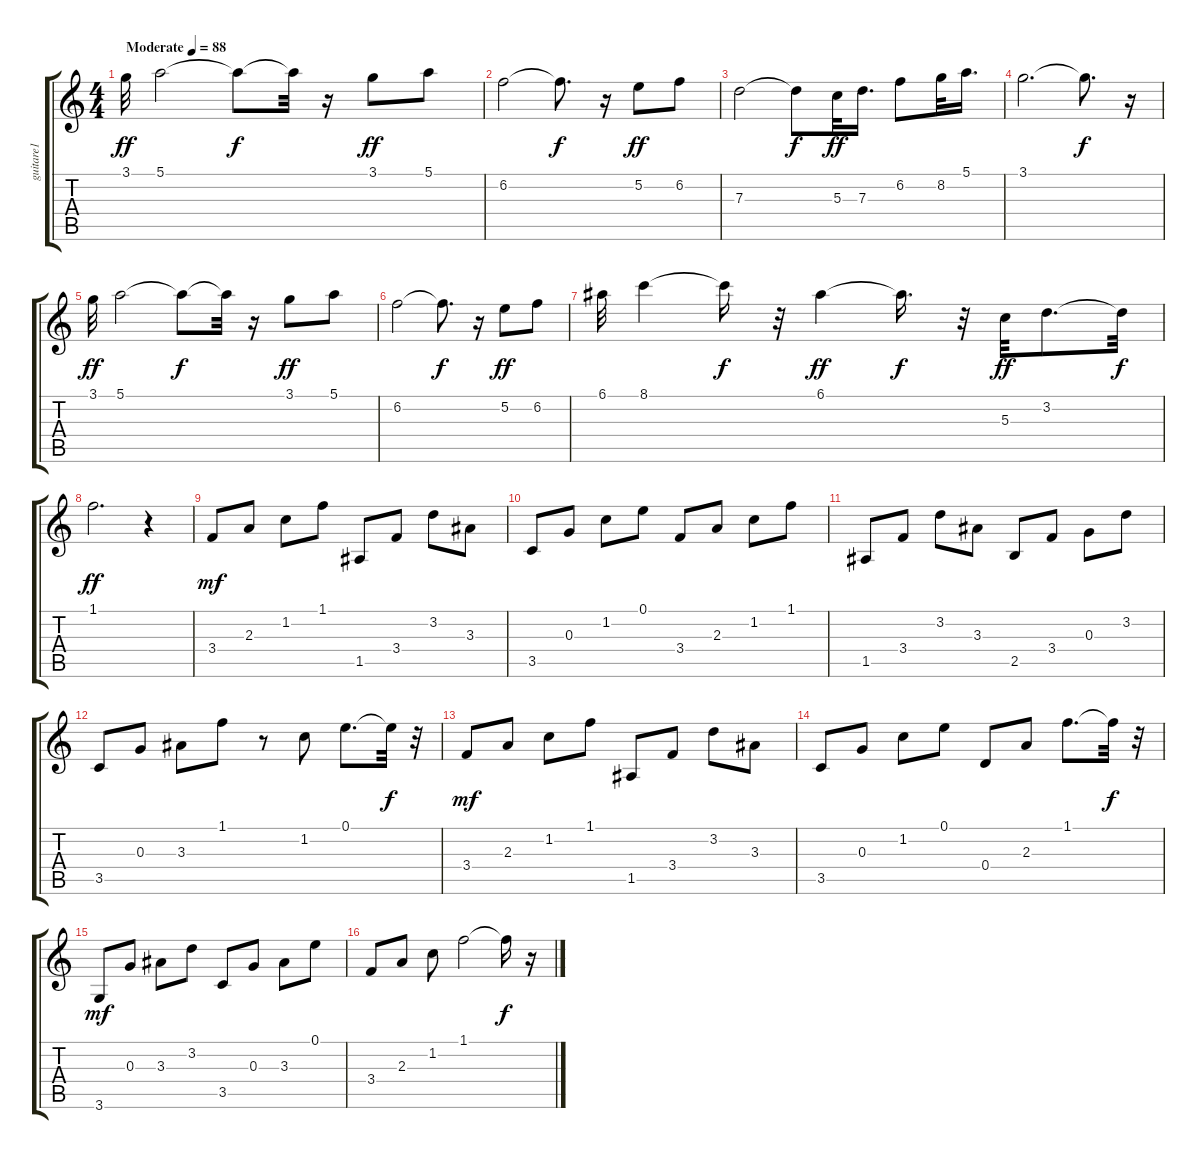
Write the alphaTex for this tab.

\track ("guitare1" "guitare1") {instrument acousticguitarsteel}
\staff {score tabs}
\tuning (E4 B3 G3 D3 A2 E2) {hide}
\ts (4 4)
\tempo (88 "Moderate")
\clef g2
\ks c
3.1.32{dy ff instrument acousticguitarsteel} 5.1.2 5.1{t}.8{dy f} 5.1{t}.32 r.16 3.1.8{dy ff} 5.1.8 |
6.2.2 6.2{t}.8{d dy f} r.16 5.2.8{dy ff} 6.2.8 |
7.3.2 7.3{t}.8{dy f} 5.3.32{dy ff} 7.3.16{d} 6.2.8 8.2.32 5.1.16{d} |
3.1.2{d} 3.1{t}.8{d dy f} r.16 |
3.1.32{dy ff} 5.1.2 5.1{t}.8{dy f} 5.1{t}.32 r.16 3.1.8{dy ff} 5.1.8 |
6.2.2 6.2{t}.8{d dy f} r.16 5.2.8{dy ff} 6.2.8 |
6.1.32 8.1.4 8.1{t}.16{dy f} r.32 6.1.4{dy ff} 6.1{t}.16{d dy f} r.32 5.3.32{dy ff} 3.2.8{d} 3.2{t}.32{dy f} |
1.1.2{d dy ff} r.4 |
3.4.8{dy mf} 2.3.8 1.2.8 1.1.8 1.5.8 3.4.8 3.2.8 3.3.8 |
3.5.8 0.3.8 1.2.8 0.1.8 3.4.8 2.3.8 1.2.8 1.1.8 |
1.5.8 3.4.8 3.2.8 3.3.8 2.5.8 3.4.8 0.3.8 3.2.8 |
3.5.8 0.3.8 3.3.8 1.1.8 r.8 1.2.8 0.1.8{d} 0.1{t}.32{dy f} r.32 |
3.4.8{dy mf} 2.3.8 1.2.8 1.1.8 1.5.8 3.4.8 3.2.8 3.3.8 |
3.5.8 0.3.8 1.2.8 0.1.8 0.4.8 2.3.8 1.1.8{d} 1.1{t}.32{dy f} r.32 |
3.6.8{dy mf} 0.3.8 3.3.8 3.2.8 3.5.8 0.3.8 3.3.8 0.1.8 |
3.4.8 2.3.8 1.2.8 1.1.2 1.1{t}.16{dy f} r.16
